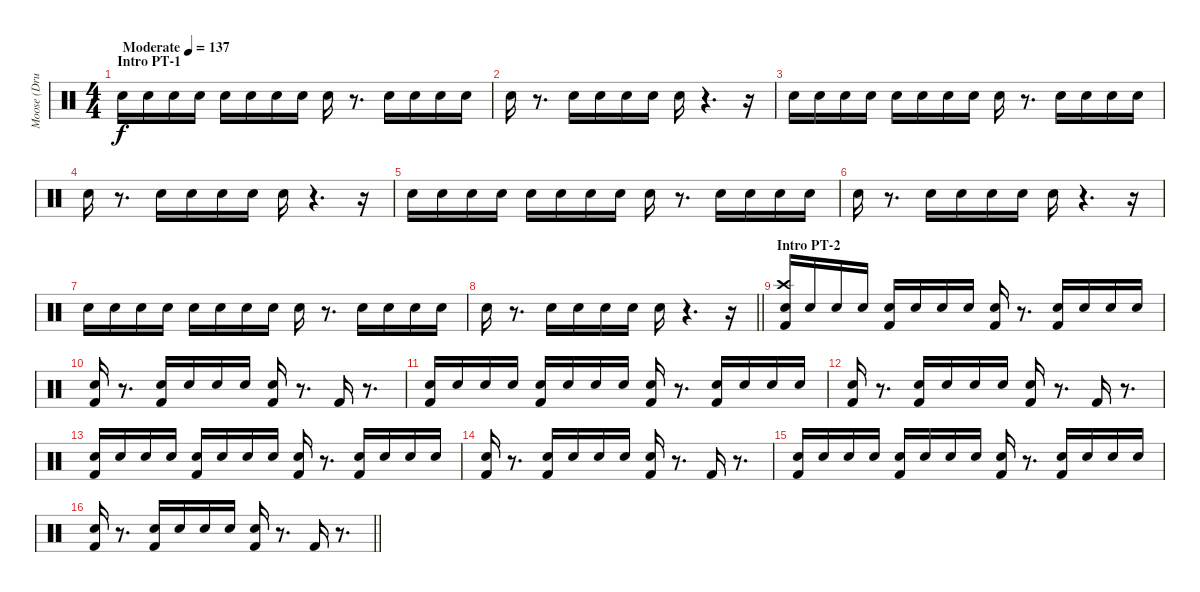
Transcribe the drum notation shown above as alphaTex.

\track ("Moose (Drums)" "Moose (Dru") {instrument percussion}
\staff {score}
\articulation defaults
\ts (4 4)
\section ("" "Intro PT-1")
\tempo (137 "Moderate")
\clef neutral
\ks c "Electric Snare (hit)".16{dy f} "Electric Snare (hit)".16 "Electric Snare (hit)".16 "Electric Snare (hit)".16 "Electric Snare (hit)".16 "Electric Snare (hit)".16 "Electric Snare (hit)".16 "Electric Snare (hit)".16 "Electric Snare (hit)".16
r.8{d} "Electric Snare (hit)".16 "Electric Snare (hit)".16 "Electric Snare (hit)".16 "Electric Snare (hit)".16 |
"Electric Snare (hit)".16 r.8{d} "Electric Snare (hit)".16 "Electric Snare (hit)".16 "Electric Snare (hit)".16 "Electric Snare (hit)".16 "Electric Snare (hit)".16 r.4{d} r.16 |
"Electric Snare (hit)".16 "Electric Snare (hit)".16 "Electric Snare (hit)".16 "Electric Snare (hit)".16 "Electric Snare (hit)".16 "Electric Snare (hit)".16 "Electric Snare (hit)".16 "Electric Snare (hit)".16 "Electric Snare (hit)".16 r.8{d} "Electric Snare (hit)".16 "Electric Snare (hit)".16 "Electric Snare (hit)".16 "Electric Snare (hit)".16 |
"Electric Snare (hit)".16 r.8{d} "Electric Snare (hit)".16 "Electric Snare (hit)".16 "Electric Snare (hit)".16 "Electric Snare (hit)".16 "Electric Snare (hit)".16 r.4{d} r.16 |
"Electric Snare (hit)".16 "Electric Snare (hit)".16 "Electric Snare (hit)".16 "Electric Snare (hit)".16 "Electric Snare (hit)".16 "Electric Snare (hit)".16 "Electric Snare (hit)".16 "Electric Snare (hit)".16 "Electric Snare (hit)".16 r.8{d} "Electric Snare (hit)".16 "Electric Snare (hit)".16 "Electric Snare (hit)".16 "Electric Snare (hit)".16 |
"Electric Snare (hit)".16 r.8{d} "Electric Snare (hit)".16 "Electric Snare (hit)".16 "Electric Snare (hit)".16 "Electric Snare (hit)".16 "Electric Snare (hit)".16 r.4{d} r.16 |
"Electric Snare (hit)".16 "Electric Snare (hit)".16 "Electric Snare (hit)".16 "Electric Snare (hit)".16 "Electric Snare (hit)".16 "Electric Snare (hit)".16 "Electric Snare (hit)".16 "Electric Snare (hit)".16 "Electric Snare (hit)".16 r.8{d} "Electric Snare (hit)".16 "Electric Snare (hit)".16 "Electric Snare (hit)".16 "Electric Snare (hit)".16 |
\barLineRight lightlight "Electric Snare (hit)".16
r.8{d} "Electric Snare (hit)".16 "Electric Snare (hit)".16 "Electric Snare (hit)".16 "Electric Snare (hit)".16 "Electric Snare (hit)".16 r.4{d} r.16 |
\section ("" "Intro PT-2")
("Crash high (hit)" "Electric Snare (hit)" "Kick (hit) 2").16 "Electric Snare (hit)".16 "Electric Snare (hit)".16 "Electric Snare (hit)".16 ("Electric Snare (hit)" "Kick (hit) 2").16 "Electric Snare (hit)".16 "Electric Snare (hit)".16 "Electric Snare (hit)".16 ("Electric Snare (hit)" "Kick (hit) 2").16 r.8{d} ("Electric Snare (hit)" "Kick (hit) 2").16 "Electric Snare (hit)".16 "Electric Snare (hit)".16 "Electric Snare (hit)".16 |
("Electric Snare (hit)" "Kick (hit) 2").16 r.8{d} ("Electric Snare (hit)" "Kick (hit) 2").16 "Electric Snare (hit)".16 "Electric Snare (hit)".16 "Electric Snare (hit)".16 ("Electric Snare (hit)" "Kick (hit) 2").16 r.8{d} "Kick (hit) 2".16 r.8{d} |
("Electric Snare (hit)" "Kick (hit) 2").16 "Electric Snare (hit)".16 "Electric Snare (hit)".16 "Electric Snare (hit)".16 ("Electric Snare (hit)" "Kick (hit) 2").16 "Electric Snare (hit)".16 "Electric Snare (hit)".16 "Electric Snare (hit)".16 ("Electric Snare (hit)" "Kick (hit) 2").16 r.8{d} ("Electric Snare (hit)" "Kick (hit) 2").16 "Electric Snare (hit)".16 "Electric Snare (hit)".16 "Electric Snare (hit)".16 |
("Electric Snare (hit)" "Kick (hit) 2").16 r.8{d} ("Electric Snare (hit)" "Kick (hit) 2").16 "Electric Snare (hit)".16 "Electric Snare (hit)".16 "Electric Snare (hit)".16 ("Electric Snare (hit)" "Kick (hit) 2").16 r.8{d} "Kick (hit) 2".16 r.8{d} |
("Electric Snare (hit)" "Kick (hit) 2").16 "Electric Snare (hit)".16 "Electric Snare (hit)".16 "Electric Snare (hit)".16 ("Electric Snare (hit)" "Kick (hit) 2").16 "Electric Snare (hit)".16 "Electric Snare (hit)".16 "Electric Snare (hit)".16 ("Electric Snare (hit)" "Kick (hit) 2").16 r.8{d} ("Electric Snare (hit)" "Kick (hit) 2").16 "Electric Snare (hit)".16 "Electric Snare (hit)".16 "Electric Snare (hit)".16 |
("Electric Snare (hit)" "Kick (hit) 2").16 r.8{d} ("Electric Snare (hit)" "Kick (hit) 2").16 "Electric Snare (hit)".16 "Electric Snare (hit)".16 "Electric Snare (hit)".16 ("Electric Snare (hit)" "Kick (hit) 2").16 r.8{d} "Kick (hit) 2".16 r.8{d} |
("Electric Snare (hit)" "Kick (hit) 2").16 "Electric Snare (hit)".16 "Electric Snare (hit)".16 "Electric Snare (hit)".16 ("Electric Snare (hit)" "Kick (hit) 2").16 "Electric Snare (hit)".16 "Electric Snare (hit)".16 "Electric Snare (hit)".16 ("Electric Snare (hit)" "Kick (hit) 2").16 r.8{d} ("Electric Snare (hit)" "Kick (hit) 2").16 "Electric Snare (hit)".16 "Electric Snare (hit)".16 "Electric Snare (hit)".16 |
\barLineRight lightlight
("Electric Snare (hit)" "Kick (hit) 2").16 r.8{d} ("Electric Snare (hit)" "Kick (hit) 2").16 "Electric Snare (hit)".16 "Electric Snare (hit)".16 "Electric Snare (hit)".16 ("Electric Snare (hit)" "Kick (hit) 2").16 r.8{d} "Kick (hit) 2".16 r.8{d}
